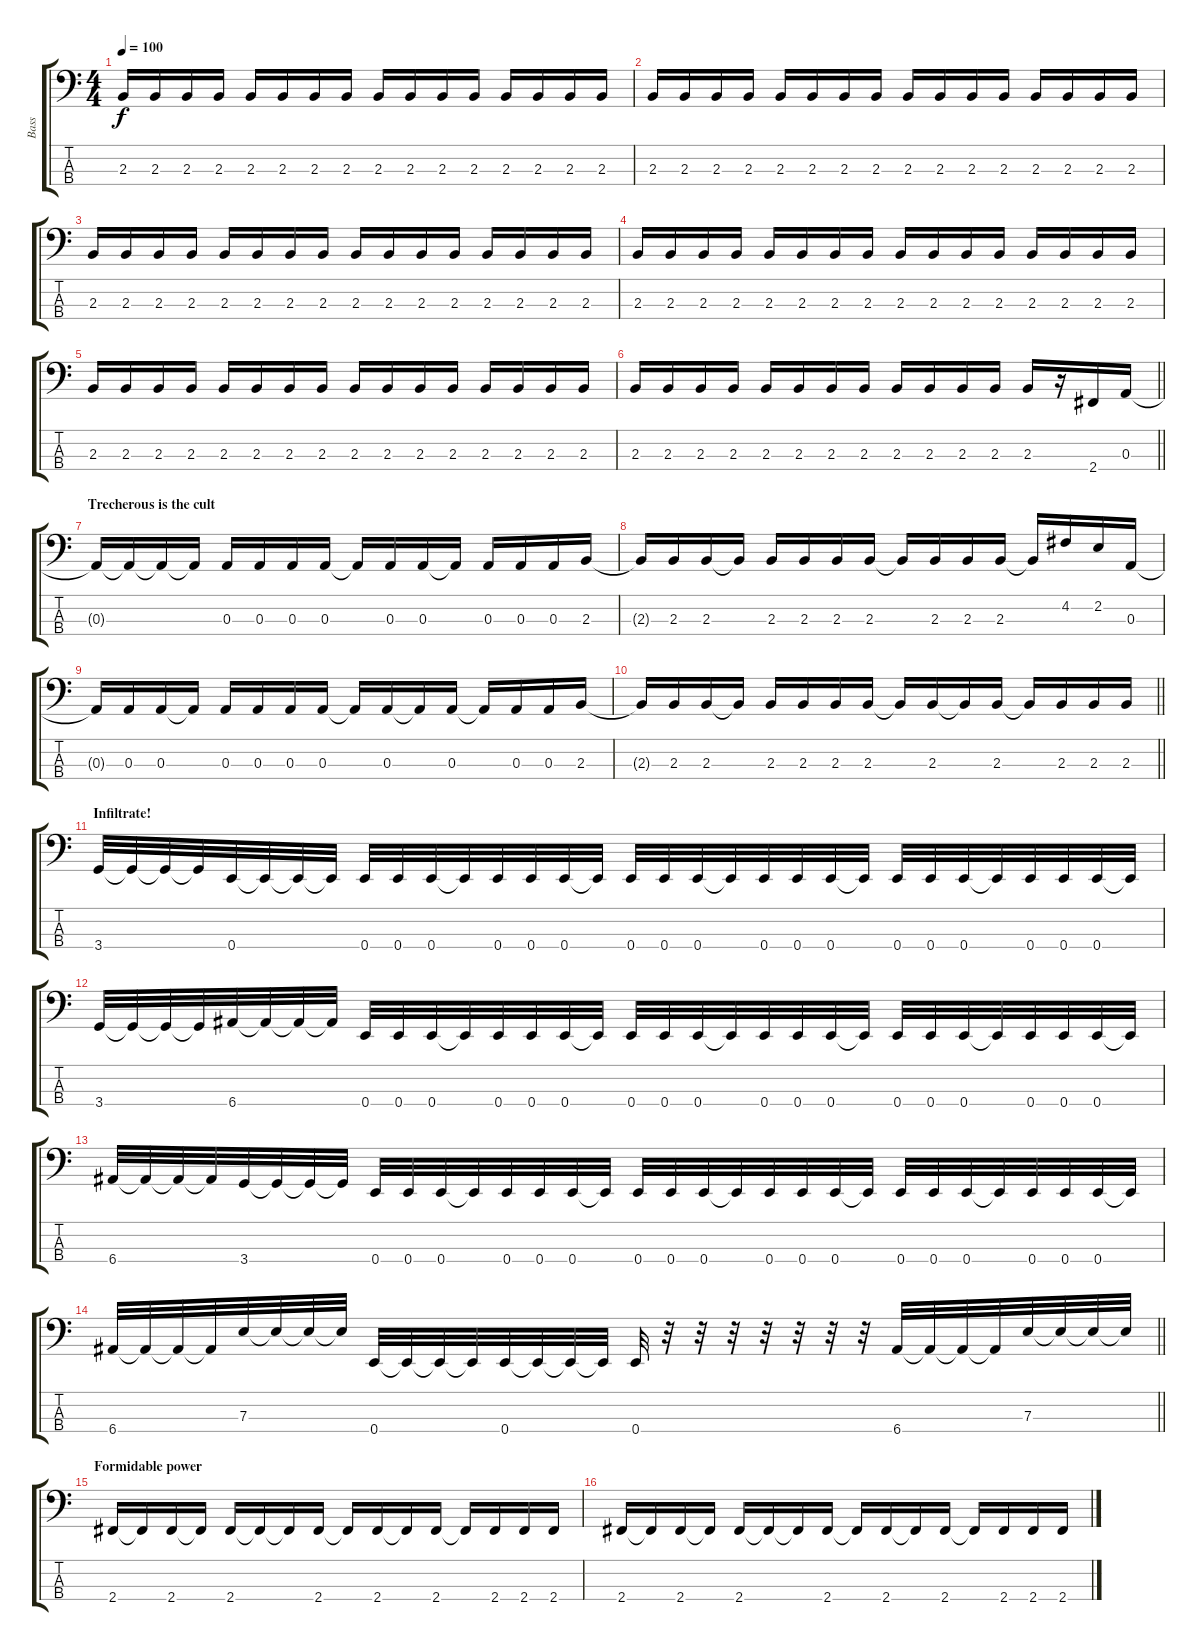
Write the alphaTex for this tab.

\track ("Bass" "Bass") {instrument electricbasspick}
\staff {score tabs}
\tuning (G2 D2 A1 E1) {hide}
\ts (4 4)
\tempo 100
\clef f4
\ks c
2.3.16{dy f} 2.3.16 2.3.16 2.3.16 2.3.16 2.3.16 2.3.16 2.3.16 2.3.16 2.3.16 2.3.16 2.3.16 2.3.16 2.3.16 2.3.16 2.3.16 |
2.3.16 2.3.16 2.3.16 2.3.16 2.3.16 2.3.16 2.3.16 2.3.16 2.3.16 2.3.16 2.3.16 2.3.16 2.3.16 2.3.16 2.3.16 2.3.16 |
2.3.16 2.3.16 2.3.16 2.3.16 2.3.16 2.3.16 2.3.16 2.3.16 2.3.16 2.3.16 2.3.16 2.3.16 2.3.16 2.3.16 2.3.16 2.3.16 |
2.3.16 2.3.16 2.3.16 2.3.16 2.3.16 2.3.16 2.3.16 2.3.16 2.3.16 2.3.16 2.3.16 2.3.16 2.3.16 2.3.16 2.3.16 2.3.16 |
2.3.16 2.3.16 2.3.16 2.3.16 2.3.16 2.3.16 2.3.16 2.3.16 2.3.16 2.3.16 2.3.16 2.3.16 2.3.16 2.3.16 2.3.16 2.3.16 |
\barLineRight lightlight
2.3.16 2.3.16 2.3.16 2.3.16 2.3.16 2.3.16 2.3.16 2.3.16 2.3.16 2.3.16 2.3.16 2.3.16 2.3.16 r.16 2.4.16 0.3.16 |
\section ("" "Trecherous is the cult")
0.3{t}.16 0.3{t}.16 0.3{t}.16 0.3{t}.16 0.3.16 0.3.16 0.3.16 0.3.16 0.3{t}.16 0.3.16 0.3.16 0.3{t}.16 0.3.16 0.3.16 0.3.16 2.3.16 |
2.3{t}.16 2.3.16 2.3.16 2.3{t}.16 2.3.16 2.3.16 2.3.16 2.3.16 2.3{t}.16 2.3.16 2.3.16 2.3.16 2.3{t}.16 4.2.16 2.2.16 0.3.16 |
0.3{t}.16 0.3.16 0.3.16 0.3{t}.16 0.3.16 0.3.16 0.3.16 0.3.16 0.3{t}.16 0.3.16 0.3{t}.16 0.3.16 0.3{t}.16 0.3.16 0.3.16 2.3.16 |
\barLineRight lightlight
2.3{t}.16 2.3.16 2.3.16 2.3{t}.16 2.3.16 2.3.16 2.3.16 2.3.16 2.3{t}.16 2.3.16 2.3{t}.16 2.3.16 2.3{t}.16 2.3.16 2.3.16 2.3.16 |
\section ("" "Infiltrate!")
3.4.32 3.4{t}.32 3.4{t}.32 3.4{t}.32 0.4.32 0.4{t}.32 0.4{t}.32 0.4{t}.32 0.4.32 0.4.32 0.4.32 0.4{t}.32 0.4.32 0.4.32 0.4.32 0.4{t}.32 0.4.32 0.4.32 0.4.32 0.4{t}.32 0.4.32 0.4.32 0.4.32 0.4{t}.32 0.4.32 0.4.32 0.4.32 0.4{t}.32 0.4.32 0.4.32 0.4.32 0.4{t}.32 |
3.4.32 3.4{t}.32 3.4{t}.32 3.4{t}.32 6.4.32 6.4{t}.32 6.4{t}.32 6.4{t}.32 0.4.32 0.4.32 0.4.32 0.4{t}.32 0.4.32 0.4.32 0.4.32 0.4{t}.32 0.4.32 0.4.32 0.4.32 0.4{t}.32 0.4.32 0.4.32 0.4.32 0.4{t}.32 0.4.32 0.4.32 0.4.32 0.4{t}.32 0.4.32 0.4.32 0.4.32 0.4{t}.32 |
6.4.32 6.4{t}.32 6.4{t}.32 6.4{t}.32 3.4.32 3.4{t}.32 3.4{t}.32 3.4{t}.32 0.4.32 0.4.32 0.4.32 0.4{t}.32 0.4.32 0.4.32 0.4.32 0.4{t}.32 0.4.32 0.4.32 0.4.32 0.4{t}.32 0.4.32 0.4.32 0.4.32 0.4{t}.32 0.4.32 0.4.32 0.4.32 0.4{t}.32 0.4.32 0.4.32 0.4.32 0.4{t}.32 |
\barLineRight lightlight
6.4.32 6.4{t}.32 6.4{t}.32 6.4{t}.32 7.3.32 7.3{t}.32 7.3{t}.32 7.3{t}.32 0.4.32 0.4{t}.32 0.4{t}.32 0.4{t}.32 0.4.32 0.4{t}.32 0.4{t}.32 0.4{t}.32 0.4.32 r.32 r.32 r.32 r.32 r.32 r.32 r.32 6.4.32 6.4{t}.32 6.4{t}.32 6.4{t}.32 7.3.32 7.3{t}.32 7.3{t}.32 7.3{t}.32 |
\section ("" "Formidable power")
2.4.16 2.4{t}.16 2.4.16 2.4{t}.16 2.4.16 2.4{t}.16 2.4{t}.16 2.4.16 2.4{t}.16 2.4.16 2.4{t}.16 2.4.16 2.4{t}.16 2.4.16 2.4.16 2.4.16 |
2.4.16 2.4{t}.16 2.4.16 2.4{t}.16 2.4.16 2.4{t}.16 2.4{t}.16 2.4.16 2.4{t}.16 2.4.16 2.4{t}.16 2.4.16 2.4{t}.16 2.4.16 2.4.16 2.4.16
